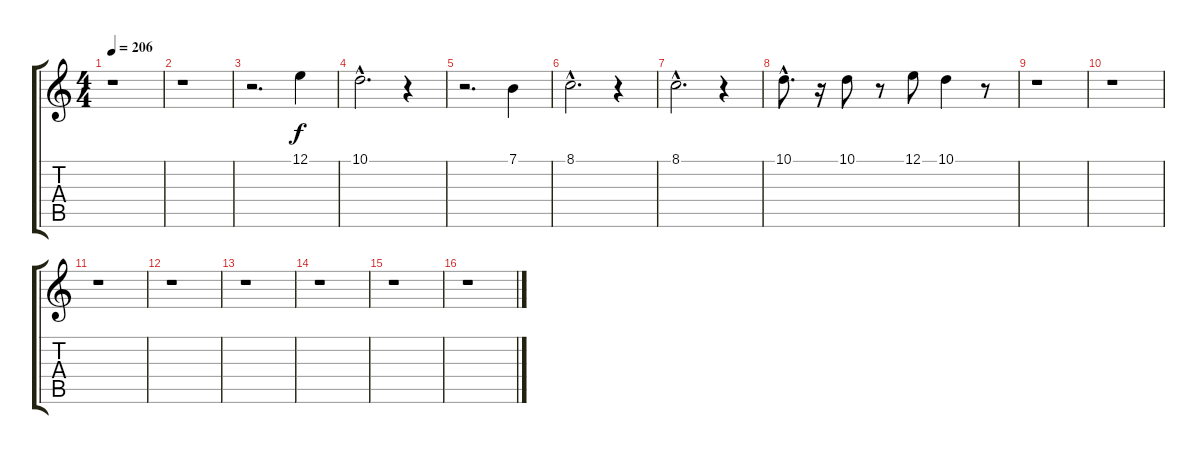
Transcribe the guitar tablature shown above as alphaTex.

\track "" {instrument trumpet}
\staff {score tabs}
\tuning (E4 B3 G3 D3 A2 E2) {hide}
\ts (4 4)
\tempo 206
\clef g2
\ks c
r.1{dy f} |
r.1 |
r.2{d} 12.1.4 |
10.1{hac}.2{d} r.4 |
r.2{d} 7.1.4 |
8.1{hac}.2{d} r.4 |
8.1{hac}.2{d} r.4 |
10.1{hac}.8{d} r.16 10.1.8 r.8 12.1.8 10.1.4 r.8 |
r.1 |
r.1 |
r.1 |
r.1 |
r.1 |
r.1 |
r.1 |
r.1
